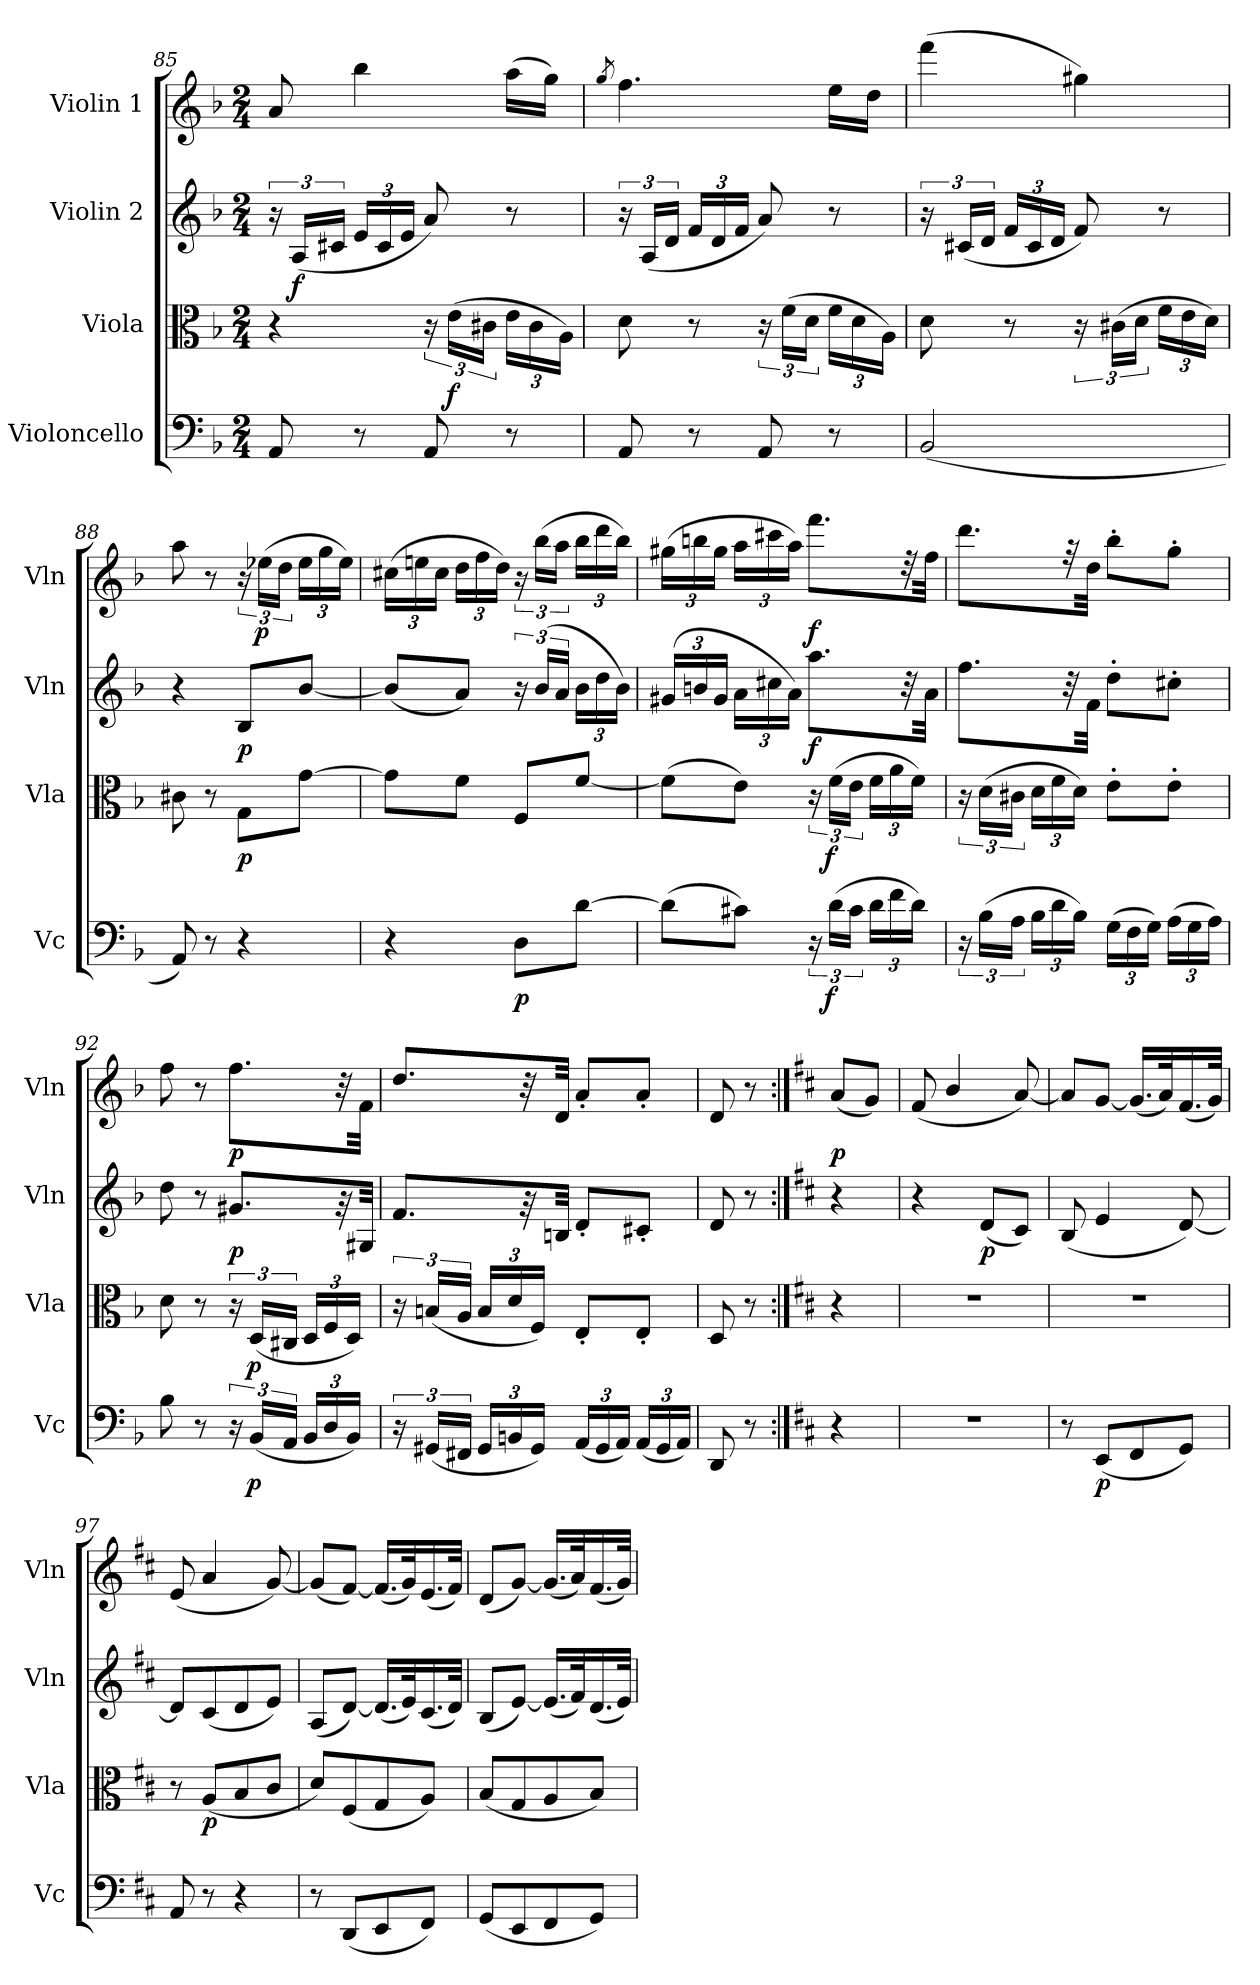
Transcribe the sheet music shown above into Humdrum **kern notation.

**kern	**dynam	**kern	**dynam	**kern	**dynam	**kern	**dynam
*part4	*part4	*part3	*part3	*part2	*part2	*part1	*part1
*staff4	*staff4	*staff3	*staff3	*staff2	*staff2	*staff1	*staff1
*I"Violoncello	*	*I"Viola	*	*I"Violin 2	*	*I"Violin 1	*
*I'Vc	*	*I'Vla	*	*I'Vln	*	*I'Vln	*
*clefF4	*	*clefC3	*	*clefG2	*	*clefG2	*
*k[b-]	*	*k[b-]	*	*k[b-]	*	*k[b-]	*
*M2/4	*	*M2/4	*	*M2/4	*	*M2/4	*
=85	=85	=85	=85	=85	=85	=85	=85
8AA/	.	4r	.	24r	.	8a/	.
!	!	!	!	!	!LO:DY:b	!	!
.	.	.	.	(<24A/LL	f	.	.
.	.	.	.	24c#X/JJ	.	.	.
*	*	*	*	*Xbrackettup	*	*	*
8r	.	.	.	24e/LL	.	4bb-\	.
.	.	.	.	24c#/	.	.	.
.	.	.	.	24e/JJ	.	.	.
8AA/	.	24r	.	8a/)	.	.	.
!	!	!	!LO:DY:b	!	!	!	!
.	.	(>24e\LL	f	.	.	.	.
.	.	24c#X\JJ	.	.	.	.	.
*	*	*Xbrackettup	*	*	*	*	*
8r	.	24e\LL	.	8r	.	(>16aa\LL	.
.	.	24c#\	.	.	.	.	.
.	.	.	.	.	.	16gg\JJ)	.
.	.	24A\JJ)	.	.	.	.	.
=86	=86	=86	=86	=86	=86	=86	=86
.	.	.	.	.	.	8qgg/	.
*	*	*	*	*brackettup	*	*	*
8AA/	.	8d\	.	24r	.	4.ff\	.
.	.	.	.	(<24A/LL	.	.	.
.	.	.	.	24d/JJ	.	.	.
*	*	*	*	*Xbrackettup	*	*	*
8r	.	8r	.	24f/LL	.	.	.
.	.	.	.	24d/	.	.	.
.	.	.	.	24f/JJ	.	.	.
*	*	*brackettup	*	*	*	*	*
8AA/	.	24r	.	8a/)	.	.	.
.	.	(>24f\LL	.	.	.	.	.
.	.	24d\JJ	.	.	.	.	.
*	*	*Xbrackettup	*	*	*	*	*
8r	.	24f\LL	.	8r	.	16ee\LL	.
.	.	24d\	.	.	.	.	.
.	.	.	.	.	.	16dd\JJ	.
.	.	24A\JJ)	.	.	.	.	.
=87	=87	=87	=87	=87	=87	=87	=87
*	*	*	*	*brackettup	*	*	*
(<2BB-/	.	8d\	.	24r	.	(>4fff\	.
.	.	.	.	(<24c#X/LL	.	.	.
.	.	.	.	24d/JJ	.	.	.
*	*	*	*	*Xbrackettup	*	*	*
.	.	8r	.	24f/LL	.	.	.
.	.	.	.	24c#/	.	.	.
.	.	.	.	24d/JJ	.	.	.
*	*	*brackettup	*	*	*	*	*
.	.	24r	.	8f/)	.	4gg#X\)	.
.	.	(>24c#X\LL	.	.	.	.	.
.	.	24d\JJ	.	.	.	.	.
*	*	*Xbrackettup	*	*	*	*	*
.	.	24f\LL	.	8r	.	.	.
.	.	24e\	.	.	.	.	.
.	.	24d\JJ)	.	.	.	.	.
=88	=88	=88	=88	=88	=88	=88	=88
8AA/)	.	8c#X\	.	4r	.	8aa\	.
8r	.	8r	.	.	.	8r	.
!	!	!	!LO:DY:b	!	!LO:DY:b	!	!
4r	.	8G\L	p	8B-/L	p	24r	.
!	!	!	!	!	!	!	!LO:DY:b
.	.	.	.	.	.	(>24ee-X\LL	p
.	.	.	.	.	.	24dd\JJ	.
*	*	*	*	*	*	*Xbrackettup	*
.	.	[8g\J	.	[8b-/J	.	24ee-\LL	.
.	.	.	.	.	.	24gg\	.
.	.	.	.	.	.	24ee-\JJ)	.
=89	=89	=89	=89	=89	=89	=89	=89
4r	.	8g\L]	.	(<8b-/L]	.	(>24cc#X\LL	.
.	.	.	.	.	.	24een\	.
.	.	.	.	.	.	24cc#\JJ	.
.	.	8f\J	.	8a/J)	.	24dd\LL	.
.	.	.	.	.	.	24ff\	.
.	.	.	.	.	.	24dd\JJ)	.
*	*	*	*	*brackettup	*	*brackettup	*
!	!LO:DY:b	!	!	!	!	!	!
8D\L	p	8F/L	.	24r	.	24r	.
.	.	.	.	(>24b-/LL	.	(>24bb-\LL	.
.	.	.	.	24a/JJ	.	24aa\JJ	.
*	*	*	*	*Xbrackettup	*	*Xbrackettup	*
[8d\J	.	[8f/J	.	24b-\LL	.	24bb-\LL	.
.	.	.	.	24dd\	.	24ddd\	.
.	.	.	.	24b-\JJ)	.	24bb-\JJ)	.
=90	=90	=90	=90	=90	=90	=90	=90
(>8d\L]	.	(>8f\L]	.	(>24g#X/LL	.	(>24gg#X\LL	.
.	.	.	.	24bn/	.	24bbn\	.
.	.	.	.	24g#/JJ	.	24gg#\JJ	.
8c#X\J)	.	8e\J)	.	24a\LL	.	24aa\LL	.
.	.	.	.	24cc#X\	.	24ccc#X\	.
.	.	.	.	24a\JJ)	.	24aa\JJ)	.
*	*	*brackettup	*	*	*	*	*
!	!	!	!	!	!LO:DY:b	!	!LO:DY:b
24r	.	24r	.	8.aa\L	f	8.fff\L	f
!	!LO:DY:b	!	!LO:DY:b	!	!	!	!
(>24d\LL	f	(>24f\LL	f	.	.	.	.
24c#\JJ	.	24e\JJ	.	.	.	.	.
*Xbrackettup	*	*Xbrackettup	*	*	*	*	*
24d\LL	.	24f\LL	.	.	.	.	.
24f\	.	24a\	.	.	.	.	.
.	.	.	.	32r	.	32rdd	.
24d\JJ)	.	24f\JJ)	.	.	.	.	.
.	.	.	.	32a\Jkk	.	32ff\Jkk	.
!!LO:LB:g=z
=91	=91	=91	=91	=91	=91	=91	=91
*brackettup	*	*brackettup	*	*	*	*	*
24r	.	24r	.	8.ff\L	.	8.ddd\L	.
(>24B-\LL	.	(>24d\LL	.	.	.	.	.
24A\JJ	.	24c#X\JJ	.	.	.	.	.
*Xbrackettup	*	*Xbrackettup	*	*	*	*	*
24B-\LL	.	24d\LL	.	.	.	.	.
24d\	.	24f\	.	.	.	.	.
.	.	.	.	32r	.	32r	.
24B-\JJ)	.	24d\JJ)	.	.	.	.	.
.	.	.	.	32f\Jkk	.	32dd\Jkk	.
(>24G\LL	.	8e'\L	.	8dd'\L	.	8bb-'\L	.
24F\	.	.	.	.	.	.	.
24G\JJ)	.	.	.	.	.	.	.
(>24A\LL	.	8e'\J	.	8cc#X'\J	.	8gg'\J	.
24G\	.	.	.	.	.	.	.
24A\JJ)	.	.	.	.	.	.	.
=92	=92	=92	=92	=92	=92	=92	=92
8B-\	.	8d\	.	8dd\	.	8ff\	.
8r	.	8r	.	8r	.	8r	.
*brackettup	*	*brackettup	*	*	*	*	*
!	!	!	!	!	!LO:DY:b	!	!LO:DY:b
24r	.	24r	.	8.g#X/L	p	8.ff\L	p
!	!LO:DY:b	!	!LO:DY:b	!	!	!	!
(<24BB-/LL	p	(<24D/LL	p	.	.	.	.
24AA/JJ	.	24C#X/JJ	.	.	.	.	.
*Xbrackettup	*	*Xbrackettup	*	*	*	*	*
24BB-/LL	.	24D/LL	.	.	.	.	.
24D/	.	24F/	.	.	.	.	.
.	.	.	.	32rg	.	32r	.
24BB-/JJ)	.	24D/JJ)	.	.	.	.	.
.	.	.	.	32G#X/Jkk	.	32f\Jkk	.
=93	=93	=93	=93	=93	=93	=93	=93
*brackettup	*	*brackettup	*	*	*	*	*
24r	.	24r	.	8.f/L	.	8.dd/L	.
(<24GG#X/LL	.	(<24Bn/LL	.	.	.	.	.
24FF#X/JJ	.	24A/JJ	.	.	.	.	.
*Xbrackettup	*	*Xbrackettup	*	*	*	*	*
24GG#/LL	.	24B/LL	.	.	.	.	.
24BBn/	.	24d/	.	.	.	.	.
.	.	.	.	32rg	.	32r	.
24GG#/JJ)	.	24F/JJ)	.	.	.	.	.
.	.	.	.	32Bn/Jkk	.	32d/Jkk	.
(<24AA/LL	.	8E'/L	.	8d'/L	.	8a'/L	.
24GG#/	.	.	.	.	.	.	.
24AA/JJ)	.	.	.	.	.	.	.
(<24AA/LL	.	8E'/J	.	8c#X'/J	.	8a'/J	.
24GG#/	.	.	.	.	.	.	.
24AA/JJ)	.	.	.	.	.	.	.
=94	=94	=94	=94	=94	=94	=94	=94
8DD/	.	8D/	.	8d/	.	8d/	.
8r	.	8r	.	8r	.	8r	.
=94X12:|!	=94X12:|!	=94X12:|!	=94X12:|!	=94X12:|!	=94X12:|!	=94X12:|!	=94X12:|!
*k[f#c#]	*	*k[f#c#]	*	*k[f#c#]	*	*k[f#c#]	*
!	!	!	!	!	!	!	!LO:DY:b
4r	.	4r	.	4r	.	(<8a/L	p
.	.	.	.	.	.	8g/J)	.
=95	=95	=95	=95	=95	=95	=95	=95
2r	.	2r	.	4r	.	(<8f#/	.
.	.	.	.	.	.	4b/	.
!	!	!	!	!	!LO:DY:b	!	!
.	.	.	.	(<8d/L	p	.	.
.	.	.	.	8c#/J)	.	[8a/)	.
=96	=96	=96	=96	=96	=96	=96	=96
8r	.	2r	.	(<8B/	.	8a/L]	.
!	!LO:DY:b	!	!	!	!	!	!
(<8EE/L	p	.	.	4e/	.	[8g/J	.
8FF#/	.	.	.	.	.	(<16.g/LL]	.
.	.	.	.	.	.	32a/K)	.
8GG/J)	.	.	.	[8d/)	.	(<16.f#/	.
.	.	.	.	.	.	32g/JJk)	.
!!LO:LB:g=z
=97	=97	=97	=97	=97	=97	=97	=97
8AA/	.	8r	.	8d/L]	.	(<8e/	.
!	!	!	!LO:DY:b	!	!	!	!
8r	.	(<8A/L	p	(<8c#/	.	4a/	.
4r	.	8B/	.	8d/	.	.	.
.	.	8c#/J	.	8e/J)	.	[8g/)	.
=98	=98	=98	=98	=98	=98	=98	=98
8r	.	8d/L)	.	(<8A/L	.	(<8g/L]	.
(<8DD/L	.	(<8F#/	.	[8d/J)	.	[8f#/J)	.
8EE/	.	8G/	.	(<16.d/LL]	.	(<16.f#/LL]	.
.	.	.	.	32e/K)	.	32g/K)	.
8FF#/J)	.	8A/J)	.	(<16.c#/	.	(<16.e/	.
.	.	.	.	32d/JJk)	.	32f#/JJk)	.
=99	=99	=99	=99	=99	=99	=99	=99
(<8GG/L	.	(<8B/L	.	(<8B/L	.	(<8d/L	.
8EE/	.	8G/	.	[8e/J)	.	[8g/J)	.
8FF#/	.	8A/	.	(<16.e/LL]	.	(<16.g/LL]	.
.	.	.	.	32f#/K)	.	32a/K)	.
8GG/J)	.	8B/J)	.	(<16.d/	.	(<16.f#/	.
.	.	.	.	32e/JJk)	.	32g/JJk)	.
=	=	=	=	=	=	=	=
*-	*-	*-	*-	*-	*-	*-	*-
